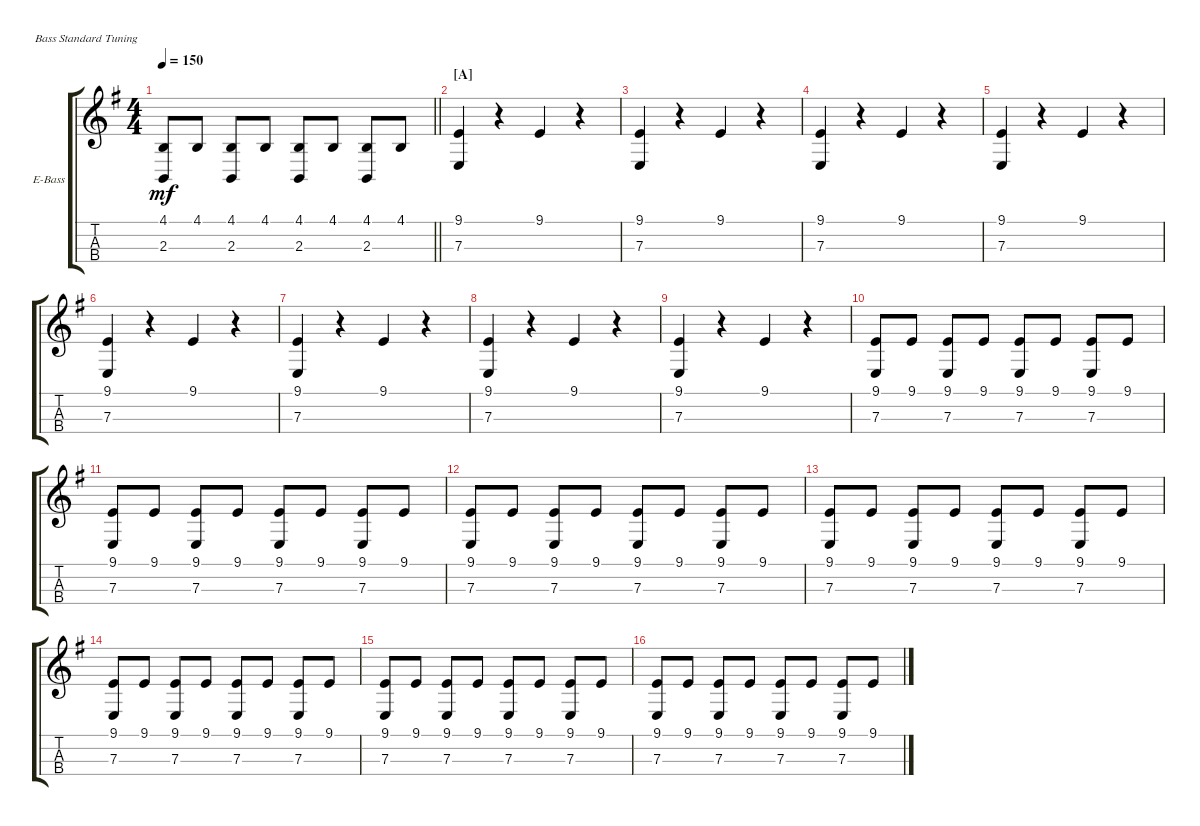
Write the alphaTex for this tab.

\defaultSystemsLayout 4
\bracketExtendMode groupsimilarinstruments
\firstSystemTrackNameOrientation horizontal
\otherSystemsTrackNameOrientation horizontal
\track ("Electric Bass" "E-Bass") {instrument electricbassfinger}
\staff {score tabs}
\tuning (G2 D2 A1 E1)
\ts (4 4)
\tempo 150
\clef g2
\barLineRight lightlight
\ks g
(4.1 2.3).8{dy mf} 4.1.8 (4.1 2.3).8 4.1.8 (4.1 2.3).8 4.1.8 (4.1 2.3).8 4.1.8 |
\section ("A" "")
(7.3 9.1).4 r.4 9.1.4 r.4 |
(7.3 9.1).4 r.4 9.1.4 r.4 |
(7.3 9.1).4 r.4 9.1.4 r.4 |
(7.3 9.1).4 r.4 9.1.4 r.4 |
(7.3 9.1).4 r.4 9.1.4 r.4 |
(7.3 9.1).4 r.4 9.1.4 r.4 |
(7.3 9.1).4 r.4 9.1.4 r.4 |
(7.3 9.1).4 r.4 9.1.4 r.4 |
(7.3 9.1).8 9.1.8 (7.3 9.1).8 9.1.8 (7.3 9.1).8 9.1.8 (7.3 9.1).8 9.1.8 |
(7.3 9.1).8 9.1.8 (7.3 9.1).8 9.1.8 (7.3 9.1).8 9.1.8 (7.3 9.1).8 9.1.8 |
(7.3 9.1).8 9.1.8 (7.3 9.1).8 9.1.8 (7.3 9.1).8 9.1.8 (7.3 9.1).8 9.1.8 |
(7.3 9.1).8 9.1.8 (7.3 9.1).8 9.1.8 (7.3 9.1).8 9.1.8 (7.3 9.1).8 9.1.8 |
(7.3 9.1).8 9.1.8 (7.3 9.1).8 9.1.8 (7.3 9.1).8 9.1.8 (7.3 9.1).8 9.1.8 |
(7.3 9.1).8 9.1.8 (7.3 9.1).8 9.1.8 (7.3 9.1).8 9.1.8 (7.3 9.1).8 9.1.8 |
(7.3 9.1).8 9.1.8 (7.3 9.1).8 9.1.8 (7.3 9.1).8 9.1.8 (7.3 9.1).8 9.1.8
